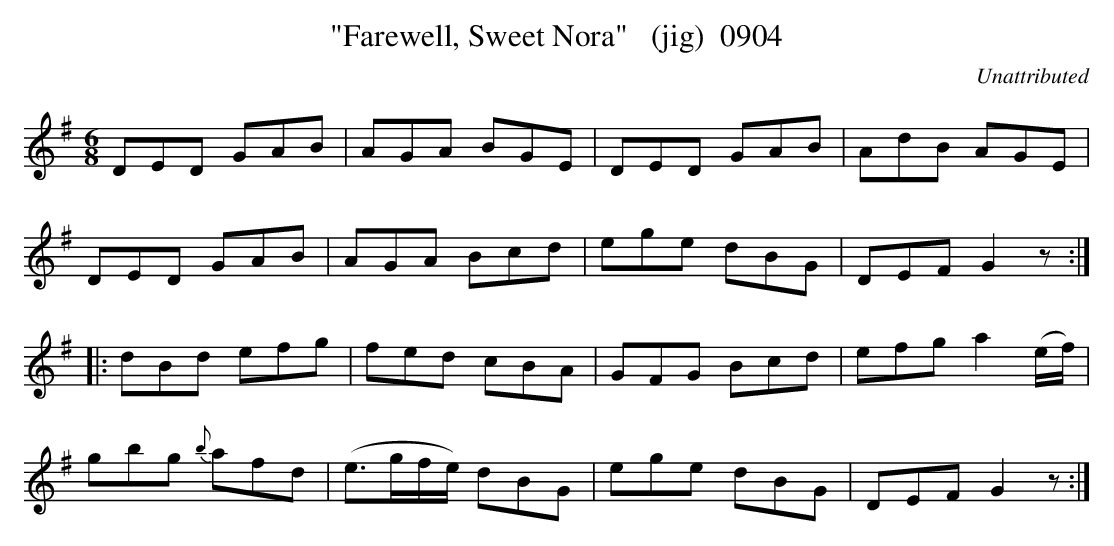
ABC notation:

X:1
T:"Farewell, Sweet Nora"   (jig)  0904
C:Unattributed
BRENNAN June 2003 (HTTP://WWW.SOSYOURMOM.COM)
M:6/8
L:1/8
K:G
DED GAB|AGA BGE|DED GAB|AdB AGE|
DED GAB|AGA Bcd|ege dBG|DEF G2z:|
|:dBd efg|fed cBA|GFG Bcd|efg a2(e/2f/2)|
gbg {b}afd|(e3/2g/2f/2e/2) dBG|ege dBG|DEF G2z:|
